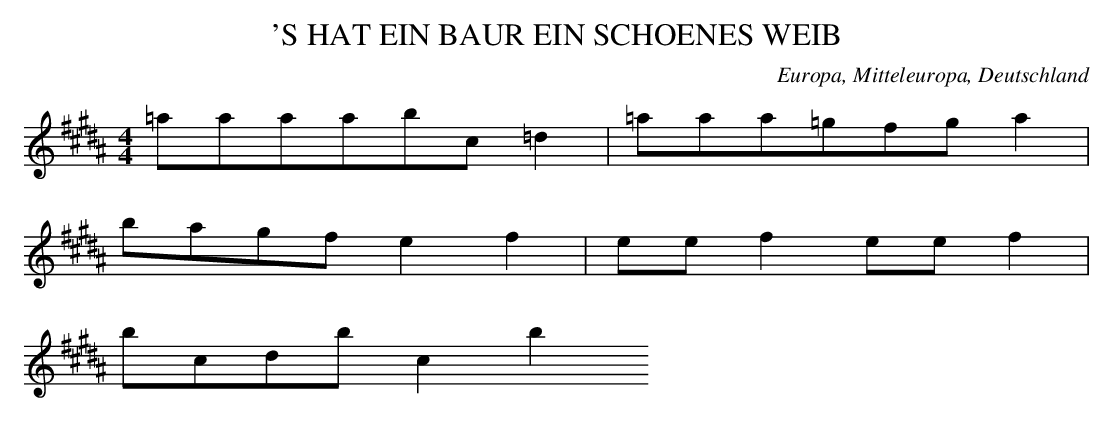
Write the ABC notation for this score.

X:1
T: 'S HAT EIN BAUR EIN SCHOENES WEIB
O: Europa, Mitteleuropa, Deutschland
M: 4/4
L: 1/8
K: B
=aaaabc=d2 | =aaa=gfga2 |
bagfe2f2 | eef2eef2 |
bcdbc2b2
